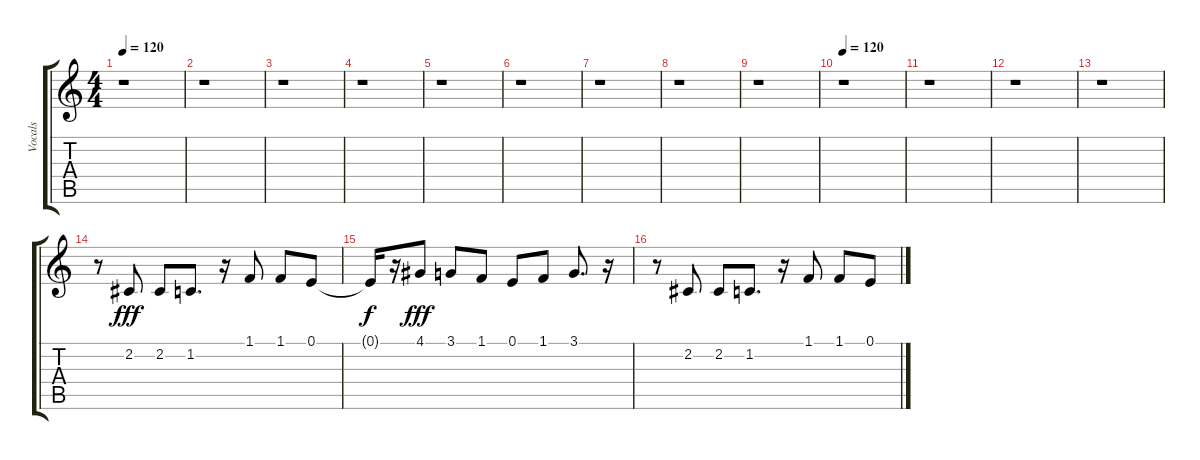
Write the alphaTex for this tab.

\track ("Vocals" "Vocals") {instrument voiceoohs}
\staff {score tabs}
\tuning (E4 B3 G3 D3 A2 E2) {hide}
\ts (4 4)
\tempo 120
\clef g2
\ks c
r.1{dy fff} |
r.1 |
r.1 |
r.1 |
r.1 |
r.1 |
r.1 |
r.1 |
r.1 |
\tempo 120
r.1 |
r.1 |
r.1 |
r.1 |
r.8 2.2.8 2.2.8 1.2.8{d} r.16 1.1.8 1.1.8 0.1.8 |
0.1{t}.16{dy f} r.16 4.1.8{dy fff} 3.1.8 1.1.8 0.1.8 1.1.8 3.1.8{d} r.16 |
r.8 2.2.8 2.2.8 1.2.8{d} r.16 1.1.8 1.1.8 0.1.8
